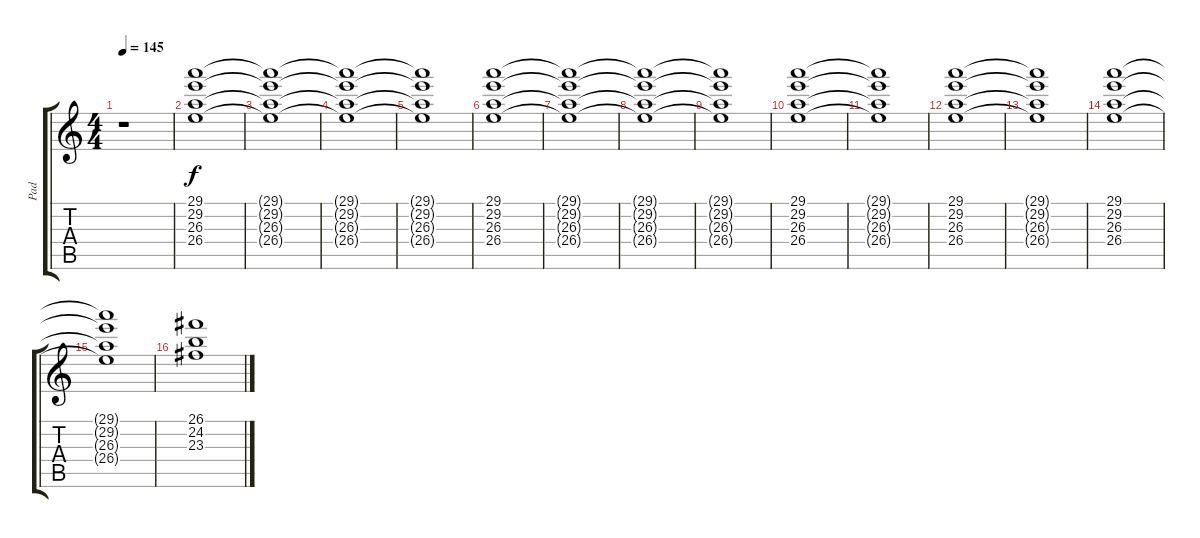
\track ("Pad" "Pad") {instrument pad7halo}
\staff {score tabs}
\tuning (E4 B3 G3 D3 A2 E2) {hide}
\ts (4 4)
\tempo 145
\clef g2
\ks c
r.1{dy f} |
(29.1 29.2 26.3 26.4).1 |
(29.1{t} 29.2{t} 26.3{t} 26.4{t}).1 |
(29.1{t} 29.2{t} 26.3{t} 26.4{t}).1 |
(29.1{t} 29.2{t} 26.3{t} 26.4{t}).1 |
(29.1 29.2 26.3 26.4).1 |
(29.1{t} 29.2{t} 26.3{t} 26.4{t}).1 |
(29.1{t} 29.2{t} 26.3{t} 26.4{t}).1 |
(29.1{t} 29.2{t} 26.3{t} 26.4{t}).1 |
(29.1 29.2 26.3 26.4).1 |
(29.1{t} 29.2{t} 26.3{t} 26.4{t}).1 |
(29.1 29.2 26.3 26.4).1 |
(29.1{t} 29.2{t} 26.3{t} 26.4{t}).1 |
(29.1 29.2 26.3 26.4).1 |
(29.1{t} 29.2{t} 26.3{t} 26.4{t}).1 |
(26.1 24.2 23.3).1
